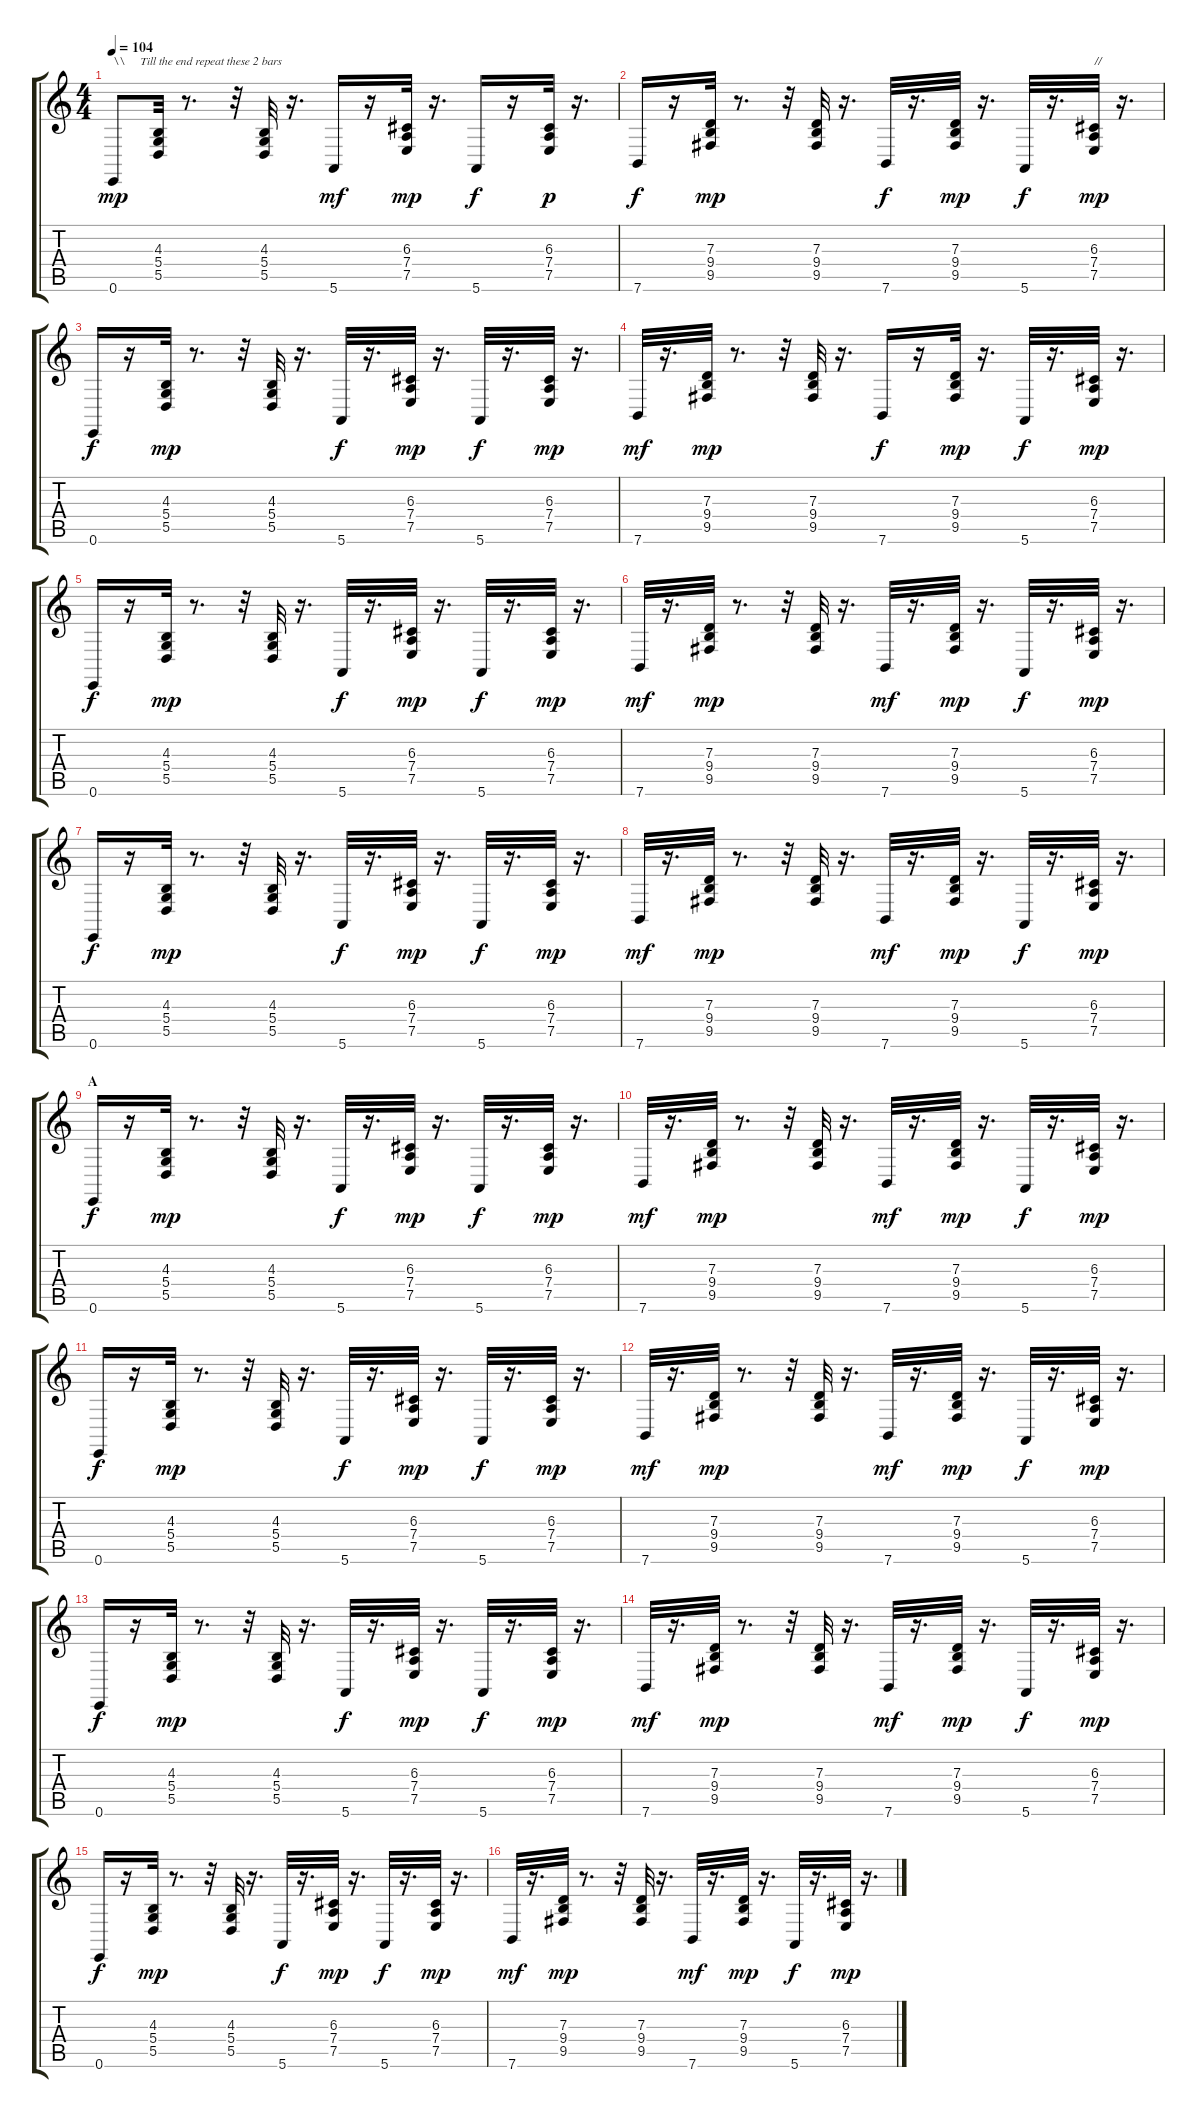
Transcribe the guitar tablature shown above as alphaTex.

\track "" {instrument pizzicatostrings}
\staff {score tabs}
\tuning (E4 B3 G3 D3 A2 E2) {hide}
\ts (4 4)
\tempo 104
\clef g2
\ks c
0.6.8{txt "\\\\     Till the end repeat these 2 bars" dy mp instrument pizzicatostrings} (4.3 5.4 5.5).32 r.8{d} r.32 (4.3 5.4 5.5).32 r.16{d} 5.6.16{dy mf} r.16 (6.3 7.4 7.5).32{dy mp} r.16{d} 5.6.16{dy f} r.16 (6.3 7.4 7.5).32{dy p} r.16{d} |
7.6.16{dy f} r.16 (7.3 9.4 9.5).32{dy mp} r.8{d} r.32 (7.3 9.4 9.5).32 r.16{d} 7.6.32{dy f} r.16{d} (7.3 9.4 9.5).32{dy mp} r.16{d} 5.6.32{dy f} r.16{d} (6.3 7.4 7.5).32{txt "//" dy mp} r.16{d} |
0.6.16{dy f} r.16 (4.3 5.4 5.5).32{dy mp} r.8{d} r.32 (4.3 5.4 5.5).32 r.16{d} 5.6.32{dy f} r.16{d} (6.3 7.4 7.5).32{dy mp} r.16{d} 5.6.32{dy f} r.16{d} (6.3 7.4 7.5).32{dy mp} r.16{d} |
7.6.32{dy mf} r.16{d} (7.3 9.4 9.5).32{dy mp} r.8{d} r.32 (7.3 9.4 9.5).32 r.16{d} 7.6.16{dy f} r.16 (7.3 9.4 9.5).32{dy mp} r.16{d} 5.6.32{dy f} r.16{d} (6.3 7.4 7.5).32{dy mp} r.16{d} |
0.6.16{dy f} r.16 (4.3 5.4 5.5).32{dy mp} r.8{d} r.32 (4.3 5.4 5.5).32 r.16{d} 5.6.32{dy f} r.16{d} (6.3 7.4 7.5).32{dy mp} r.16{d} 5.6.32{dy f} r.16{d} (6.3 7.4 7.5).32{dy mp} r.16{d} |
7.6.32{dy mf} r.16{d} (7.3 9.4 9.5).32{dy mp} r.8{d} r.32 (7.3 9.4 9.5).32 r.16{d} 7.6.32{dy mf} r.16{d} (7.3 9.4 9.5).32{dy mp} r.16{d} 5.6.32{dy f} r.16{d} (6.3 7.4 7.5).32{dy mp} r.16{d} |
0.6.16{dy f} r.16 (4.3 5.4 5.5).32{dy mp} r.8{d} r.32 (4.3 5.4 5.5).32 r.16{d} 5.6.32{dy f} r.16{d} (6.3 7.4 7.5).32{dy mp} r.16{d} 5.6.32{dy f} r.16{d} (6.3 7.4 7.5).32{dy mp} r.16{d} |
7.6.32{dy mf} r.16{d} (7.3 9.4 9.5).32{dy mp} r.8{d} r.32 (7.3 9.4 9.5).32 r.16{d} 7.6.32{dy mf} r.16{d} (7.3 9.4 9.5).32{dy mp} r.16{d} 5.6.32{dy f} r.16{d} (6.3 7.4 7.5).32{dy mp} r.16{d} |
\section ("" "A")
0.6.16{dy f} r.16 (4.3 5.4 5.5).32{dy mp} r.8{d} r.32 (4.3 5.4 5.5).32 r.16{d} 5.6.32{dy f} r.16{d} (6.3 7.4 7.5).32{dy mp} r.16{d} 5.6.32{dy f} r.16{d} (6.3 7.4 7.5).32{dy mp} r.16{d} |
7.6.32{dy mf} r.16{d} (7.3 9.4 9.5).32{dy mp} r.8{d} r.32 (7.3 9.4 9.5).32 r.16{d} 7.6.32{dy mf} r.16{d} (7.3 9.4 9.5).32{dy mp} r.16{d} 5.6.32{dy f} r.16{d} (6.3 7.4 7.5).32{dy mp} r.16{d} |
0.6.16{dy f} r.16 (4.3 5.4 5.5).32{dy mp} r.8{d} r.32 (4.3 5.4 5.5).32 r.16{d} 5.6.32{dy f} r.16{d} (6.3 7.4 7.5).32{dy mp} r.16{d} 5.6.32{dy f} r.16{d} (6.3 7.4 7.5).32{dy mp} r.16{d} |
7.6.32{dy mf} r.16{d} (7.3 9.4 9.5).32{dy mp} r.8{d} r.32 (7.3 9.4 9.5).32 r.16{d} 7.6.32{dy mf} r.16{d} (7.3 9.4 9.5).32{dy mp} r.16{d} 5.6.32{dy f} r.16{d} (6.3 7.4 7.5).32{dy mp} r.16{d} |
0.6.16{dy f} r.16 (4.3 5.4 5.5).32{dy mp} r.8{d} r.32 (4.3 5.4 5.5).32 r.16{d} 5.6.32{dy f} r.16{d} (6.3 7.4 7.5).32{dy mp} r.16{d} 5.6.32{dy f} r.16{d} (6.3 7.4 7.5).32{dy mp} r.16{d} |
7.6.32{dy mf} r.16{d} (7.3 9.4 9.5).32{dy mp} r.8{d} r.32 (7.3 9.4 9.5).32 r.16{d} 7.6.32{dy mf} r.16{d} (7.3 9.4 9.5).32{dy mp} r.16{d} 5.6.32{dy f} r.16{d} (6.3 7.4 7.5).32{dy mp} r.16{d} |
0.6.16{dy f} r.16 (4.3 5.4 5.5).32{dy mp} r.8{d} r.32 (4.3 5.4 5.5).32 r.16{d} 5.6.32{dy f} r.16{d} (6.3 7.4 7.5).32{dy mp} r.16{d} 5.6.32{dy f} r.16{d} (6.3 7.4 7.5).32{dy mp} r.16{d} |
7.6.32{dy mf} r.16{d} (7.3 9.4 9.5).32{dy mp} r.8{d} r.32 (7.3 9.4 9.5).32 r.16{d} 7.6.32{dy mf} r.16{d} (7.3 9.4 9.5).32{dy mp} r.16{d} 5.6.32{dy f} r.16{d} (6.3 7.4 7.5).32{dy mp} r.16{d}
